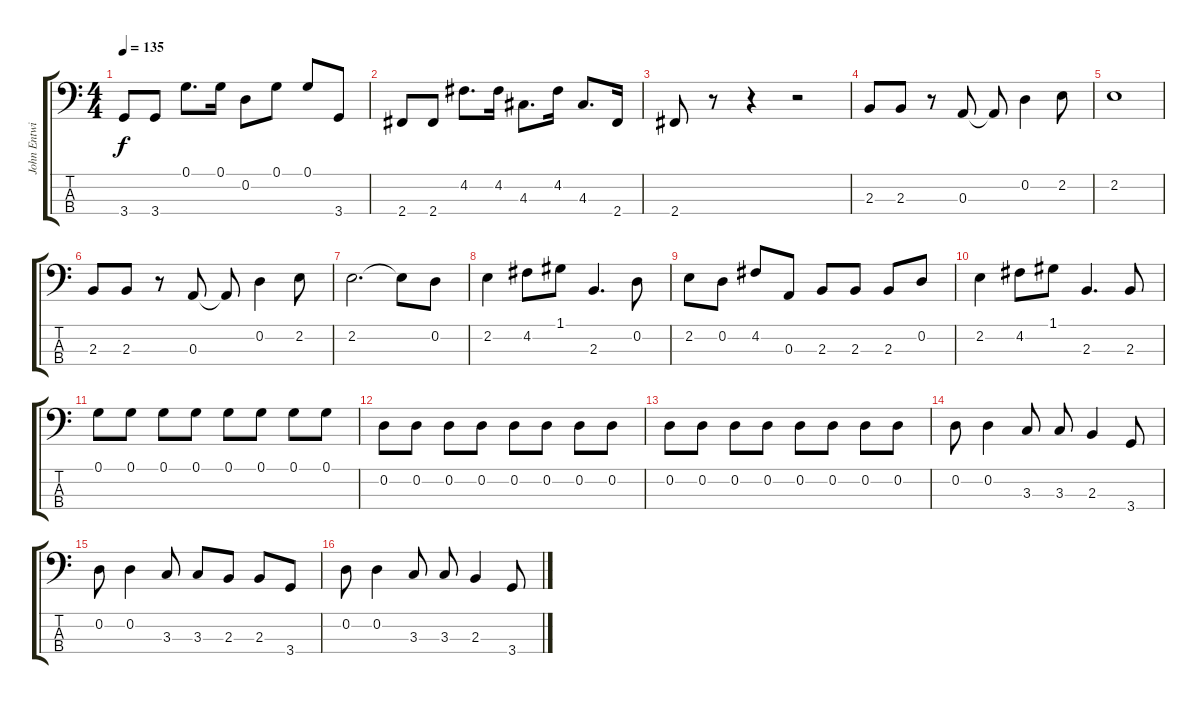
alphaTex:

\track ("John Entwistle" "John Entwi") {instrument electricbassfinger}
\staff {score tabs}
\tuning (G2 D2 A1 E1) {hide}
\ts (4 4)
\tempo 135
\clef f4
\ks c
3.4.8{dy f} 3.4.8 0.1.8{d} 0.1.16 0.2.8 0.1.8 0.1.8 3.4.8 |
2.4.8 2.4.8 4.2.8{d} 4.2.16 4.3.8{d} 4.2.16 4.3.8{d} 2.4.16 |
2.4.8 r.8 r.4 r.2 |
2.3.8 2.3.8 r.8 0.3.8 0.3{t}.8 0.2.4 2.2.8 |
2.2.1 |
2.3.8 2.3.8 r.8 0.3.8 0.3{t}.8 0.2.4 2.2.8 |
2.2.2{d} 2.2{t}.8 0.2.8 |
2.2.4 4.2.8 1.1.8 2.3.4{d} 0.2.8 |
2.2.8 0.2.8 4.2.8 0.3.8 2.3.8 2.3.8 2.3.8 0.2.8 |
2.2.4 4.2.8 1.1.8 2.3.4{d} 2.3.8 |
0.1.8 0.1.8 0.1.8 0.1.8 0.1.8 0.1.8 0.1.8 0.1.8 |
0.2.8 0.2.8 0.2.8 0.2.8 0.2.8 0.2.8 0.2.8 0.2.8 |
0.2.8 0.2.8 0.2.8 0.2.8 0.2.8 0.2.8 0.2.8 0.2.8 |
0.2.8 0.2.4 3.3.8 3.3.8 2.3.4 3.4.8 |
0.2.8 0.2.4 3.3.8 3.3.8 2.3.8 2.3.8 3.4.8 |
0.2.8 0.2.4 3.3.8 3.3.8 2.3.4 3.4.8
